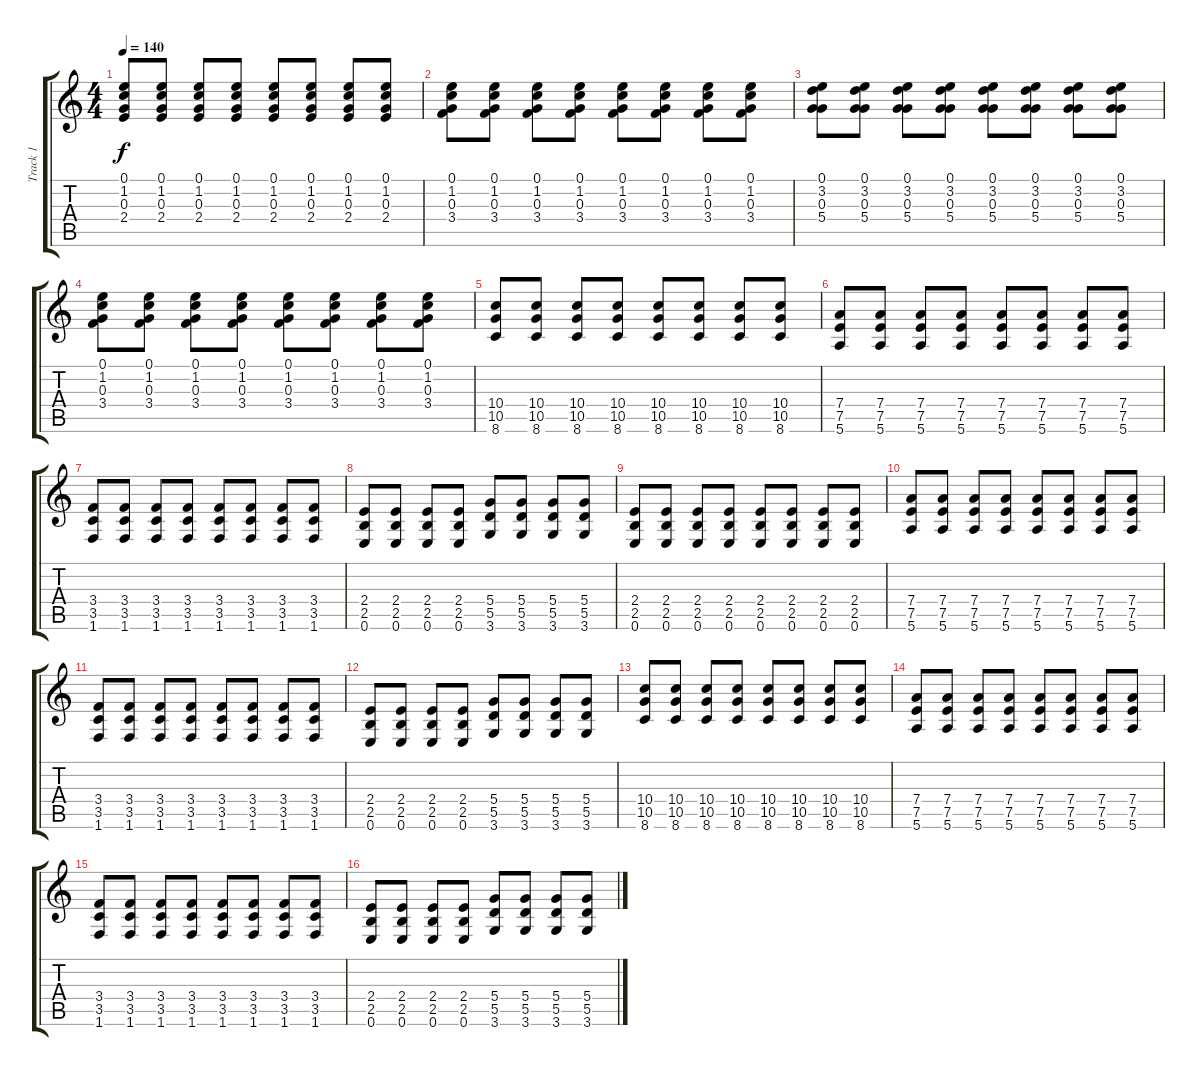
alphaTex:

\track ("Track 1" "Track 1") {instrument overdrivenguitar}
\staff {score tabs}
\tuning (E4 B3 G3 D3 A2 E2) {hide}
\ts (4 4)
\tempo 140
\clef g2
\ks c
(0.1 1.2 0.3 2.4).8{dy f} (0.1 1.2 0.3 2.4).8 (0.1 1.2 0.3 2.4).8 (0.1 1.2 0.3 2.4).8 (0.1 1.2 0.3 2.4).8 (0.1 1.2 0.3 2.4).8 (0.1 1.2 0.3 2.4).8 (0.1 1.2 0.3 2.4).8 |
(0.1 1.2 0.3 3.4).8 (0.1 1.2 0.3 3.4).8 (0.1 1.2 0.3 3.4).8 (0.1 1.2 0.3 3.4).8 (0.1 1.2 0.3 3.4).8 (0.1 1.2 0.3 3.4).8 (0.1 1.2 0.3 3.4).8 (0.1 1.2 0.3 3.4).8 |
(0.1 3.2 0.3 5.4).8 (0.1 3.2 0.3 5.4).8 (0.1 3.2 0.3 5.4).8 (0.1 3.2 0.3 5.4).8 (0.1 3.2 0.3 5.4).8 (0.1 3.2 0.3 5.4).8 (0.1 3.2 0.3 5.4).8 (0.1 3.2 0.3 5.4).8 |
(0.1 1.2 0.3 3.4).8 (0.1 1.2 0.3 3.4).8 (0.1 1.2 0.3 3.4).8 (0.1 1.2 0.3 3.4).8 (0.1 1.2 0.3 3.4).8 (0.1 1.2 0.3 3.4).8 (0.1 1.2 0.3 3.4).8 (0.1 1.2 0.3 3.4).8 |
(10.4 10.5 8.6).8 (10.4 10.5 8.6).8 (10.4 10.5 8.6).8 (10.4 10.5 8.6).8 (10.4 10.5 8.6).8 (10.4 10.5 8.6).8 (10.4 10.5 8.6).8 (10.4 10.5 8.6).8 |
(7.4 7.5 5.6).8 (7.4 7.5 5.6).8 (7.4 7.5 5.6).8 (7.4 7.5 5.6).8 (7.4 7.5 5.6).8 (7.4 7.5 5.6).8 (7.4 7.5 5.6).8 (7.4 7.5 5.6).8 |
(3.4 3.5 1.6).8 (3.4 3.5 1.6).8 (3.4 3.5 1.6).8 (3.4 3.5 1.6).8 (3.4 3.5 1.6).8 (3.4 3.5 1.6).8 (3.4 3.5 1.6).8 (3.4 3.5 1.6).8 |
(2.4 2.5 0.6).8 (2.4 2.5 0.6).8 (2.4 2.5 0.6).8 (2.4 2.5 0.6).8 (5.4 5.5 3.6).8 (5.4 5.5 3.6).8 (5.4 5.5 3.6).8 (5.4 5.5 3.6).8 |
(2.4 2.5 0.6).8 (2.4 2.5 0.6).8 (2.4 2.5 0.6).8 (2.4 2.5 0.6).8 (2.4 2.5 0.6).8 (2.4 2.5 0.6).8 (2.4 2.5 0.6).8 (2.4 2.5 0.6).8 |
(7.4 7.5 5.6).8 (7.4 7.5 5.6).8 (7.4 7.5 5.6).8 (7.4 7.5 5.6).8 (7.4 7.5 5.6).8 (7.4 7.5 5.6).8 (7.4 7.5 5.6).8 (7.4 7.5 5.6).8 |
(3.4 3.5 1.6).8 (3.4 3.5 1.6).8 (3.4 3.5 1.6).8 (3.4 3.5 1.6).8 (3.4 3.5 1.6).8 (3.4 3.5 1.6).8 (3.4 3.5 1.6).8 (3.4 3.5 1.6).8 |
(2.4 2.5 0.6).8 (2.4 2.5 0.6).8 (2.4 2.5 0.6).8 (2.4 2.5 0.6).8 (5.4 5.5 3.6).8 (5.4 5.5 3.6).8 (5.4 5.5 3.6).8 (5.4 5.5 3.6).8 |
(10.4 10.5 8.6).8 (10.4 10.5 8.6).8 (10.4 10.5 8.6).8 (10.4 10.5 8.6).8 (10.4 10.5 8.6).8 (10.4 10.5 8.6).8 (10.4 10.5 8.6).8 (10.4 10.5 8.6).8 |
(7.4 7.5 5.6).8 (7.4 7.5 5.6).8 (7.4 7.5 5.6).8 (7.4 7.5 5.6).8 (7.4 7.5 5.6).8 (7.4 7.5 5.6).8 (7.4 7.5 5.6).8 (7.4 7.5 5.6).8 |
(3.4 3.5 1.6).8 (3.4 3.5 1.6).8 (3.4 3.5 1.6).8 (3.4 3.5 1.6).8 (3.4 3.5 1.6).8 (3.4 3.5 1.6).8 (3.4 3.5 1.6).8 (3.4 3.5 1.6).8 |
(2.4 2.5 0.6).8 (2.4 2.5 0.6).8 (2.4 2.5 0.6).8 (2.4 2.5 0.6).8 (5.4 5.5 3.6).8 (5.4 5.5 3.6).8 (5.4 5.5 3.6).8 (5.4 5.5 3.6).8
